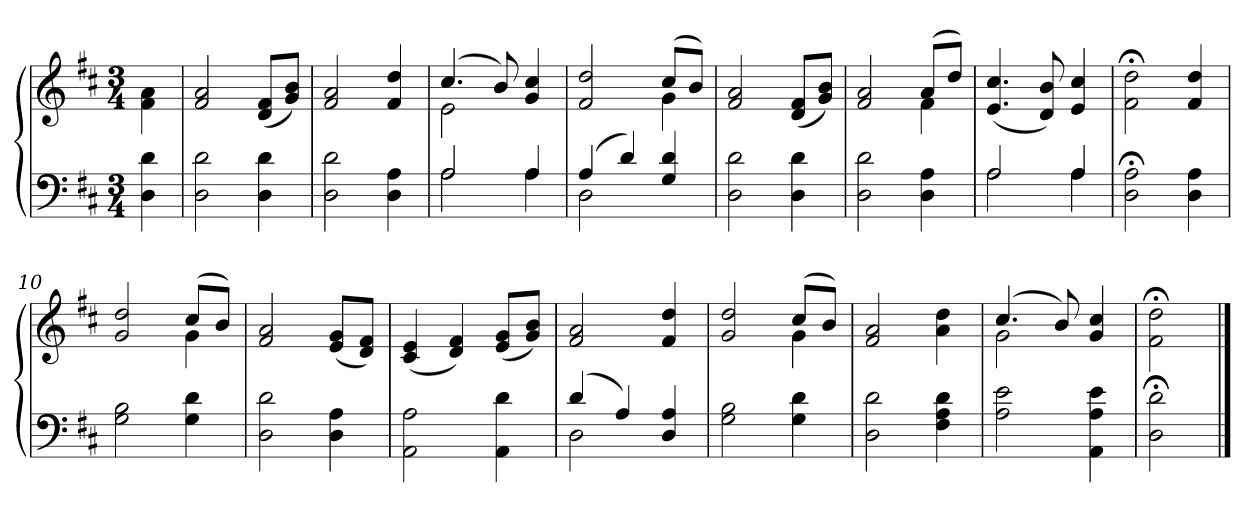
**kern	**kern
*part2	*part1
*staff2	*staff1
*clefF4	*clefG2
*k[f#c#]	*k[f#c#]
*D:	*D:
*M3/4	*M3/4
*MM117	*MM117
=1	=1
4D\ 4d\	4f#\ 4a\
=2	=2
2D\ 2d\	2f#/ 2a/
4D\ 4d\	(<8d/ 8f#/L
.	8g/ 8b/J)
=3	=3
2D\ 2d\	2f#/ 2a/
4D\ 4A\	4f#/ 4dd/
=4	=4
*^	*^
2A/	2A\	(>4.cc#/	2e\
.	.	8b/)	.
4A/	4A\	4g/ 4cc#/	4ryy
=5	=5	=5	=5
(>4A/	2D\	2f#/ 2dd/	2ryy
4d/)	.	.	.
4G/ 4d/	4ryy	(>8cc#/L	4g\
.	.	8b/J)	.
*v	*v	*	*
*	*v	*v
=6	=6
2D\ 2d\	2f#/ 2a/
4D\ 4d\	(<8d/ 8f#/L
.	8g/ 8b/J)
=7	=7
*	*^
2D\ 2d\	2f#/ 2a/	2ryy
4D\ 4A\	(>8a/L	4f#\
.	8dd/J)	.
*	*v	*v
=8	=8
*^	*
2A/	2A\	(<4.e/ 4.cc#/
.	.	8d/ 8b/)
4A/	4A\	4e/ 4cc#/
*v	*v	*
=9	=9
2D\;< 2A\;<	2f#\;< 2dd\;<
4D\ 4A\	4f#/ 4dd/
=10	=10
*	*^
2G\ 2B\	2g/ 2dd/	2ryy
4G\ 4d\	(>8cc#/L	4g\
.	8b/J)	.
*	*v	*v
=11	=11
2D\ 2d\	2f#/ 2a/
4D\ 4A\	(<8e/ 8g/L
.	8d/ 8f#/J)
=12	=12
2AA\ 2A\	(<4c#/ 4e/
.	4d/ 4f#/)
4AA\ 4d\	(<8e/ 8g/L
.	8g/ 8b/J)
!!LO:LB:g=z
=13	=13
*^	*
(>4d/	2D\	2f#/ 2a/
4A/)	.	.
4D/ 4A/	4ryy	4f#/ 4dd/
*v	*v	*
=14	=14
*	*^
2G\ 2B\	2g/ 2dd/	2ryy
4G\ 4d\	(>8cc#/L	4g\
.	8b/J)	.
*	*v	*v
=15	=15
2D\ 2d\	2f#/ 2a/
4F#\ 4A\ 4d\	4a\ 4dd\
=16	=16
*	*^
2A\ 2e\	(>4.cc#/	2g\
.	8b/)	.
4AA\ 4A\ 4e\	4g/ 4cc#/	4ryy
*	*v	*v
=17	=17
2D\;< 2d\;<	2f#\;< 2dd\;<
==	==
*-	*-
